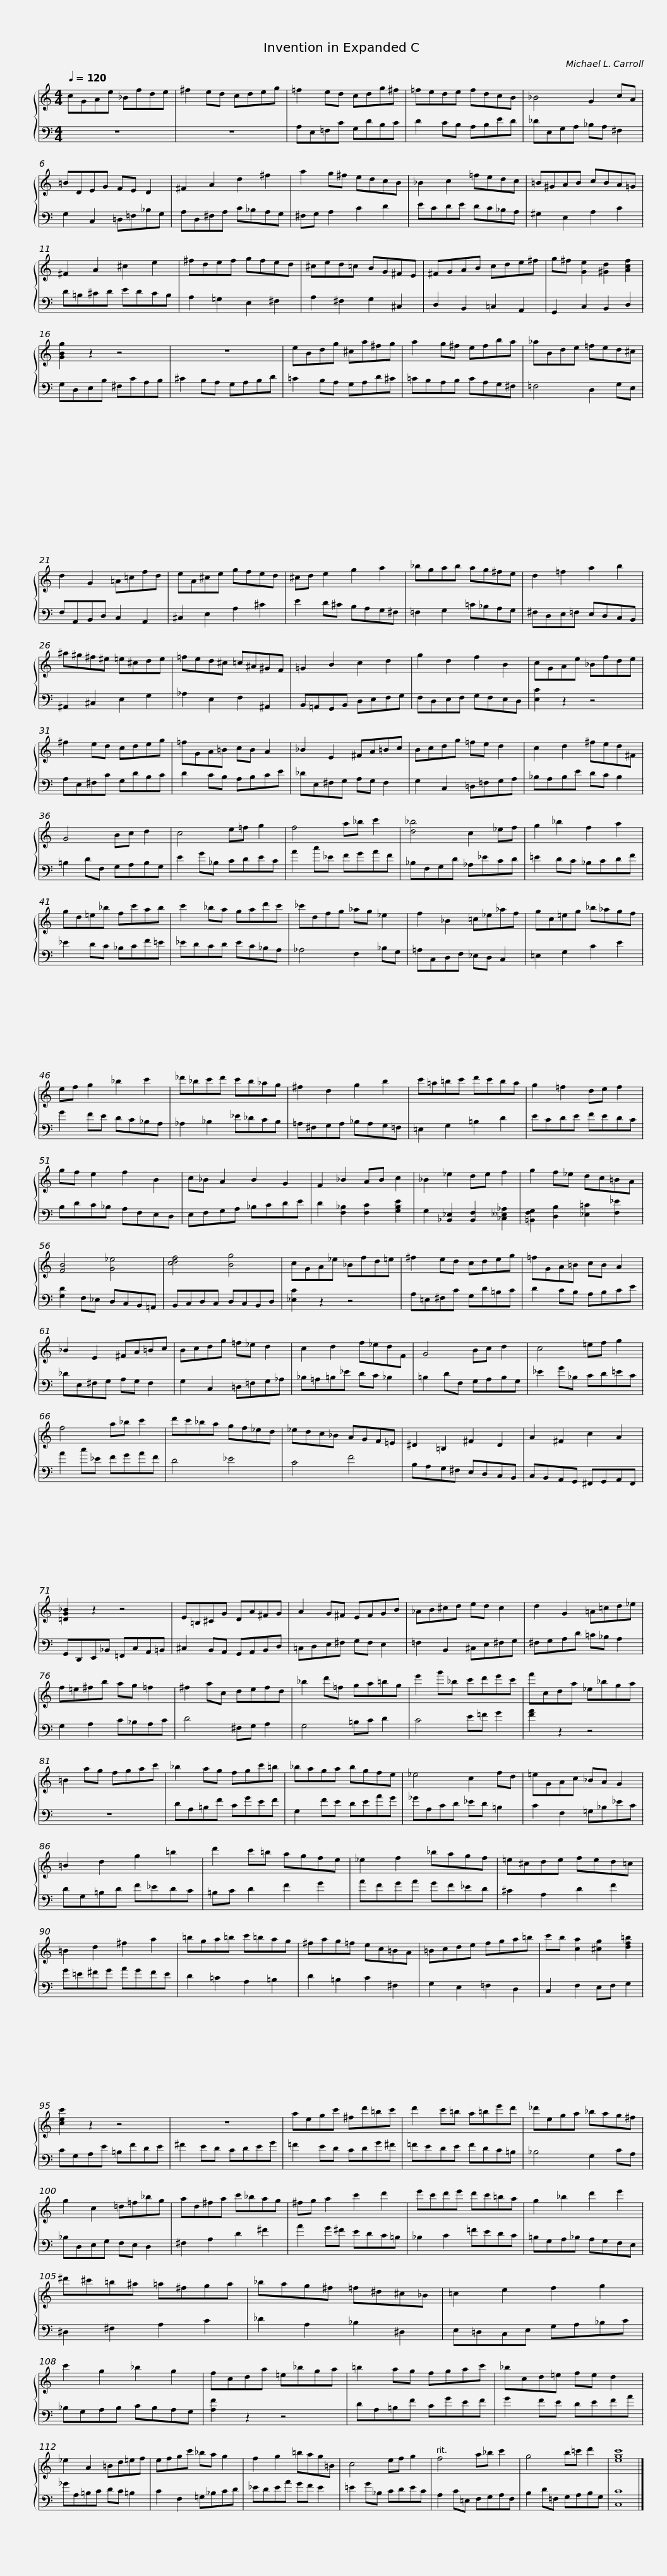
X:1
%%score { 1 | 2 }
L:1/8
Q:1/4=120
M:4/4
I:linebreak $
K:C
V:1 treble
V:2 bass
V:1
 cGAe _Bfde | ^f2 ed cdeg | =f2 ed cdg^f | =fede fdcB |$ _B4 G2 cA | %5
 =BDEG FE D2 | ^F2 A2 d2 ^f2 | a2 g^f edcB |$ _B2 c2 =fedc | =B^GAB cBA=G | %10
 ^F2 A2 ^c2 e2 | ^fdef gfed |$ ^ced=c BG^FE | ^FGAB cde^f | g^f [Ge]2 [^Gd]2 [Acf]2 | %15
 [GBg]2 z2 z4 |$ z8 | eBdg ^ca^fg | a2 g^f efba | _aBde =fed^c |$ %20
 d2 G2 =A=cfd | eA^ce gfed | ^cd e2 g2 a2 | _bgab ag^fe |$ d2 =f2 a2 b2 | %25
 ^a^g^f^e =e^cde | =fed^c =c^A^GF | =G2 B2 c2 d2 |$ g2 d2 f2 B2 | cGAe _Bfde | %30
 ^f2 ed cdeg | =fGA=B cB A2 |$ _B2 E2 ^FA=Bc | Bcdg =fe d2 | c2 d2 ^fed^F | %35
 G4 Bc d2 |$ c4 e=f g2 | f4 a_b c'2 | [d_b]4 c2 _ef | g2 _b2 f2 a2 |$ %40
 gd=e_b fc'ab | c'2 _ba gad'c' | _c'dfg _ag _e2 | f2 _B2 =c_e_af |$ gc=eg _b_agf | %45
 ef g2 _b2 c'2 | _d'_bc'd' c'b_ag | ^f2 d2 g2 b2 |$ c'=a=bc' d'c'ba | g2 =f2 de f2 | %50
 gf e2 f2 B2 | c_B A2 B2 G2 |$ F2 _B2 AB c2 | _B2 _e2 de f2 | g2 f_e dc=BA | %55
 [FB]4 [G_e]4 |$ [cdf]4 [Bg]4 | cGA_e _Bfd=e | ^f2 ed cdeg | =fGA=B cB A2 |$ %60
 _B2 E2 ^FA=Bc | Bcdg =f_e d2 | c2 d2 f_edF | G4 Bc d2 |$ c4 =ef g2 | %65
 f4 a_b c'2 | d'c'_ba gf_ed | _edc_B AGF=E |$ ^D2 =B,2 ^F2 D2 | A2 ^F2 c2 A2 | %70
 [=DG_B]2 z2 z4 | E=B,^CG DA^FG |$ A2 G^F EFGB | _AB^cd ed c2 | d2 G2 =A=cd_e | %75
 f=e^fb ag =f2 |$ ^f2 ac defd | _b2 d'=f ga=bg | e'2 g'_b c'd'e'c' | f'cda _e_bga |$ %80
 =B2 ag fgac' | _b2 ag fgc'=b | _baga bgfe | _e4 c2 fd |$ =eGAc _BA G2 | %85
 =B2 d2 g2 =b2 | d'2 c'=b agfe | _e2 f2 _bagf |$ =e^cde fed=c | =B2 d2 ^f2 a2 | %90
 =bga=b c'=bag | ^fag=f ec=BA |$ =Bcde fga=b | c'b [ca]2 [^cg]2 [df=b]2 | [cec']2 z2 z4 | %95
 z8 |$ aegc' ^fd'=bc' | d'2 c'=b a=be'd' | _d'ega _bag^f | g2 c2 =d=f_bg |$ %100
 ad^fa c'_bag | ^fg a2 c'2 d'2 | e'c'd'e' d'c'=ba | g2 _b2 d'2 e'2 |$ ^d'^c'=b^a =a^fga | %105
 _bag^f =f^d^c_B | =c2 e2 f2 g2 | c'2 g2 _b2 g2 |$ fcda =e_bga | =b2 ag fgac' | %110
 _bcd=e fe d2 | _e2 A2 =Bd=ef |$ efgc' _ba g2 | f2 g2 =bag=B | c4 ef g2 | %115
 f4 a_b c'2 |$ g4 b=c' d'2 | [egc']8 |] %118
V:2
 z8 | z8 | A,E,=F,C G,DB,C | D2 CB, A,B,ED |$ _DE,G,A, _B,A, ^F,2 | %5
 G,2 C,2 =D,=F,_B,G, | A,D,^F,A, C_B,A,G, | ^F,G, A,2 C2 D2 |$ ECDE DC_B,A, | ^G,2 E,2 A,2 C2 | %10
 D=B,^CD EDCB, | A,2 =G,2 E,2 ^F,2 |$ A,2 ^F,2 G,2 ^C,2 | D,2 B,,2 =C,2 A,,2 | G,,2 C,2 B,,2 D,2 | %15
 G,D,E,B, ^F,CA,B, |$ ^C2 B,A, G,A,B,D | =C2 B,A, G,A,D^C | =CB,A,B, CA,G,^F, | =F,4 D,2 G,E, |$ %20
 F,A,,B,,D, C,2 A,,2 | ^C,2 E,2 A,2 ^C2 | E2 D^C B,A,G,^F, | =F,2 G,2 =C_B,A,G, |$ ^F,D,E,=F, E,D,C,B,, | %25
 ^A,,2 ^C,2 E,2 G,2 | _A,2 E,2 F,2 ^A,,2 | B,,=A,,G,,B,, D,E,F,G, |$ F,D,E,F, G,F,E,D, | [E,C]2 z2 z4 | %30
 A,E,^F,C G,DB,C | D2 CB, A,B,CE |$ _DE,^F,G, A,G, F,2 | G,2 C,2 =D,=F,G,A, | _B,A,B,E DC B,2 | %35
 =B,2 DF, G,A,B,G, |$ E2 G_B, CDEC | A2 c_E FGAF | _B,F,G,D _A,_ECD | =E2 DC _B,CDF |$ %40
 _E2 DC _B,CF=E | _EDCD EC_B,A, | _A,4 F,2 _B,G, | =A,C,D,F, _E,D, C,2 |$ =E,2 G,2 C2 E2 | %45
 G2 FE DC_B,A, | _A,2 _B,2 _E_DCB, | =A,^F,G,A, _B,A,G,=F, |$ =E,2 G,2 =B,2 D2 | ECDE FEDC | %50
 B,DC_B, A,F,E,D, | E,F,G,A, _B,CDE |$ D2 [F,_B,]2 [F,C]2 [G,B,E]2 | G,2 [_B,,_E,]2 [B,,F,]2 [_C,__E,_A,]2 | [=B,,F,G,]2 [D,B,]2 [_E,=C]2 [F,_E]2 | %55
 [G,D]2 F,_E, D,C,B,,=A,, |$ B,,C,D,C, D,C,B,,D, | [_E,C]2 z2 z4 | A,=E,^F,C G,D=B,C | D2 CB, A,B,CE |$ %60
 _DE,^F,G, A,G, F,2 | G,2 C,2 =D,=F,G,_A, | _B,=A,=B,_E DC _B,2 | =B,2 DF, G,A,B,G, |$ _E2 G_B, CD=EC | %65
 A2 c_E FGAF | D4 _E4 | C4 F4 |$ B,A,G,^F, E,D,C,B,, | C,B,,A,,G,, ^F,,G,,A,,F,, | %70
 G,,D,,E,,_B,, =F,,C,A,,=B,, | ^C,2 B,,A,, G,,A,,B,,D, |$ =C,D,E,^F, G,F, E,2 | =F,2 B,,2 ^C,E,^F,G, | ^F,G,A,D =C_B, A,2 | %75
 G,2 A,2 C_B,A,C |$ D4 ^F,G, A,2 | G,4 =B,C D2 | C4 E=F G2 | [FA]2 z2 z4 |$ %80
 z8 | DA,=B,F CGEF | G,2 FE DEAG | _GA,CD _ED =B,2 |$ C2 F,2 =G,_B,_EC | %85
 DG,=B,D F_EDC | =B,C D2 F2 G2 | AFGA GF_ED |$ ^C2 A,2 D2 F2 | G=E^FG AGFE | %90
 D2 =C2 A,2 =B,2 | D2 =B,2 C2 ^F,2 |$ G,2 E,2 =F,2 D,2 | C,2 F,2 E,F, G,2 | CG,A,E =B,FDE | %95
 ^F2 ED CDEG |$ =F2 ED CDG^F | =FEDE FDC=B, | _B,4 G,2 CA, | _B,D,E,G, F,E, D,2 |$ %100
 ^F,2 A,2 D2 ^F2 | A2 G^F EDC=B, | _B,2 C2 =FEDC | =B,G,A,_B, A,G,F,E, |$ ^D,2 ^F,2 A,2 C2 | %105
 _D2 A,2 _B,2 ^D,2 | E,=D,C,E, G,A,_B,C | _B,G,A,B, CB,A,G, |$ [A,F]2 z2 z4 | DA,=B,F CGEF | %110
 G2 FE DEFA | _GA,=B,C DC =B,2 |$ C2 F,2 =G,_B,CD | _EDEA GF E2 | =E2 G_B, CDEC | %115
 A,2 C=E, F,G,A,F, |$ B,2 D=F, G,A,B,G, | [C,C]8 |] %118
